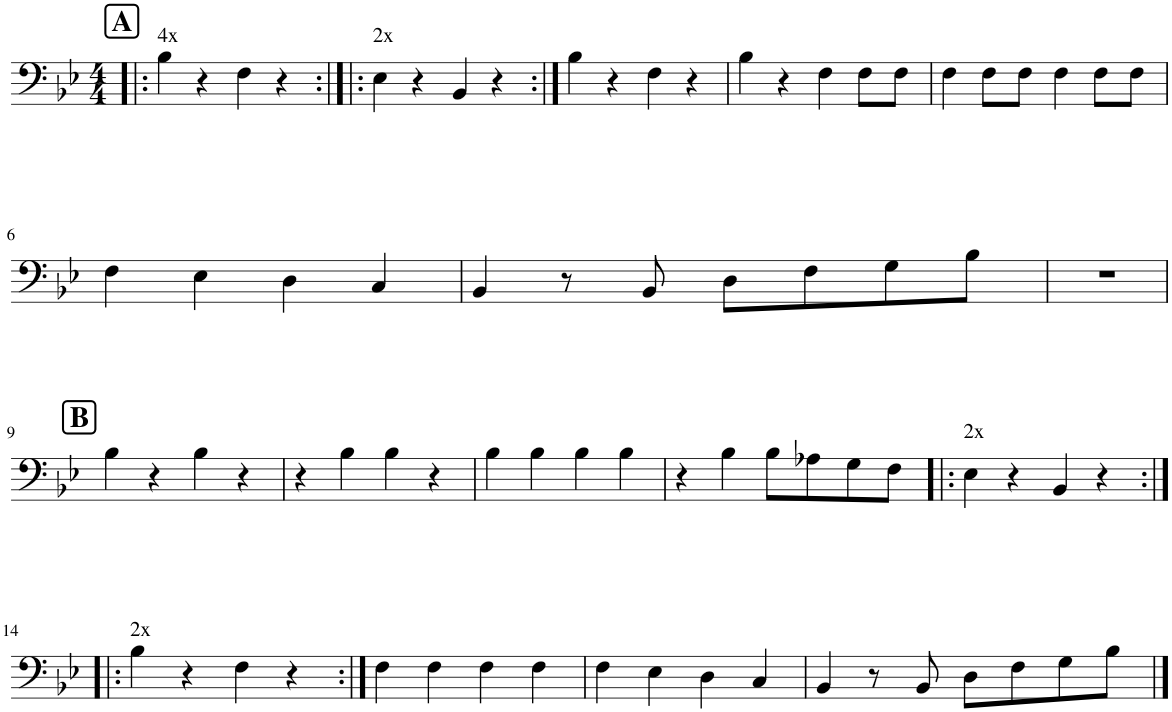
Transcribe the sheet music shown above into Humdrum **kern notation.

**kern
*part1
*staff1
*I"Piano
*I'Pno.
*clefF4
*k[b-e-]
*M4/4
!!LO:REH:place=s1:a:B:cj:fs=14:t=A
=1!|:
!LO:TX:a:t=4x
4B-\
4r
4F\
4r
=2:|!|:
!LO:TX:a:t=2x
4E-\
4r
4BB-/
4r
=3:|!
4B-\
4r
4F\
4r
=4
4B-\
4r
4F\
8F\L
8F\J
=5
4F\
8F\L
8F\J
4F\
8F\L
8F\J
!!LO:LB:g=z
=6
4F\
4E-\
4D\
4C/
=7
4BB-/
8r
8BB-/
8D\L
8F\
8G\
8B-\J
=8
1r
!!LO:LB:g=z
!!LO:REH:place=s1:a:B:cj:fs=14:t=B
=9
4B-\
4r
4B-\
4r
=10
4r
4B-\
4B-\
4r
=11
4B-\
4B-\
4B-\
4B-\
=12
4r
4B-\
8B-\L
8A-X\
8G\
8F\J
=13!|:
!LO:TX:a:t=2x
4E-\
4r
4BB-/
4r
!!LO:LB:g=z
=14:|!|:
!LO:TX:a:t=2x
4B-\
4r
4F\
4r
=15:|!
4F\
4F\
4F\
4F\
=16
4F\
4E-\
4D\
4C/
=17
4BB-/
8r
8BB-/
8D\L
8F\
8G\
8B-\J
==
*-
